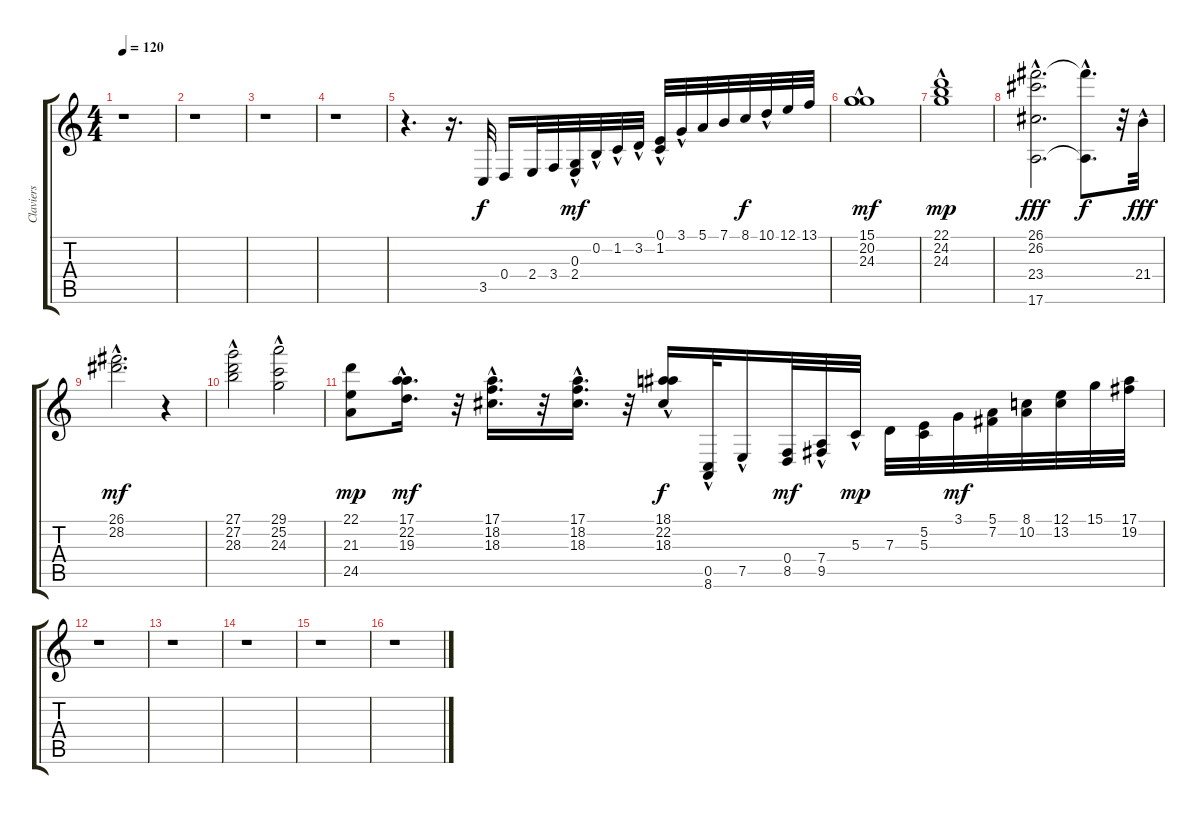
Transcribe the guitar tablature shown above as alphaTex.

\track ("Claviers" "Claviers") {instrument rockorgan}
\staff {score tabs}
\tuning (E4 B3 G3 D3 A2 E2) {hide}
\ts (4 4)
\tempo 120
\clef g2
\ks c
r.1{dy mf} |
r.1 |
r.1 |
r.1 |
r.4{d} r.16{d} 3.5.32{dy f} 0.4.16 2.4.32 3.4.32 (0.3{hac} 2.4{hac}).32{dy mf} 0.2{hac}.32 1.2{hac}.32 3.2{hac}.32 (0.1{hac} 1.2{hac}).32 3.1{hac}.32 5.1.32 7.1.32 8.1.32{dy f} 10.1{hac}.32 12.1.32 13.1.32 |
(15.1{hac} 20.2 24.3).1{dy mf} |
(22.1 24.2{hac} 24.3).1{dy mp} |
(26.1{hac} 26.2{hac} 23.4{hac} 17.6{hac}).2{d dy fff} (26.1{t} 17.6{hac t}).8{d dy f} r.32 21.4{hac}.32{dy fff} |
(26.1{hac} 28.2{hac}).2{d dy mf} r.4 |
(27.1 27.2 28.3{hac}).2 (29.1 25.2 24.3{hac}).2 |
(22.1 21.3 24.5).8{dy mp} (17.1{hac} 22.2{hac} 19.3).16{d dy mf} r.32 (17.1{hac} 18.2{hac} 18.3{hac}).16{d} r.32 (17.1{hac} 18.2{hac} 18.3{hac}).16{d} r.32 (18.1 22.2{hac} 18.3{hac}).16{dy f} (0.5{hac} 8.6{hac}).32 7.5{hac}.16 (0.4 8.5).32{dy mf} (7.4{hac} 9.5{hac}).32 5.3{hac}.32{dy mp} 7.3.32 (5.2 5.3).32 3.1.32{dy mf} (5.1 7.2).32 (8.1 10.2).32 (12.1 13.2).32 15.1.32 (17.1 19.2).32 |
r.1 |
r.1 |
r.1 |
r.1 |
r.1
